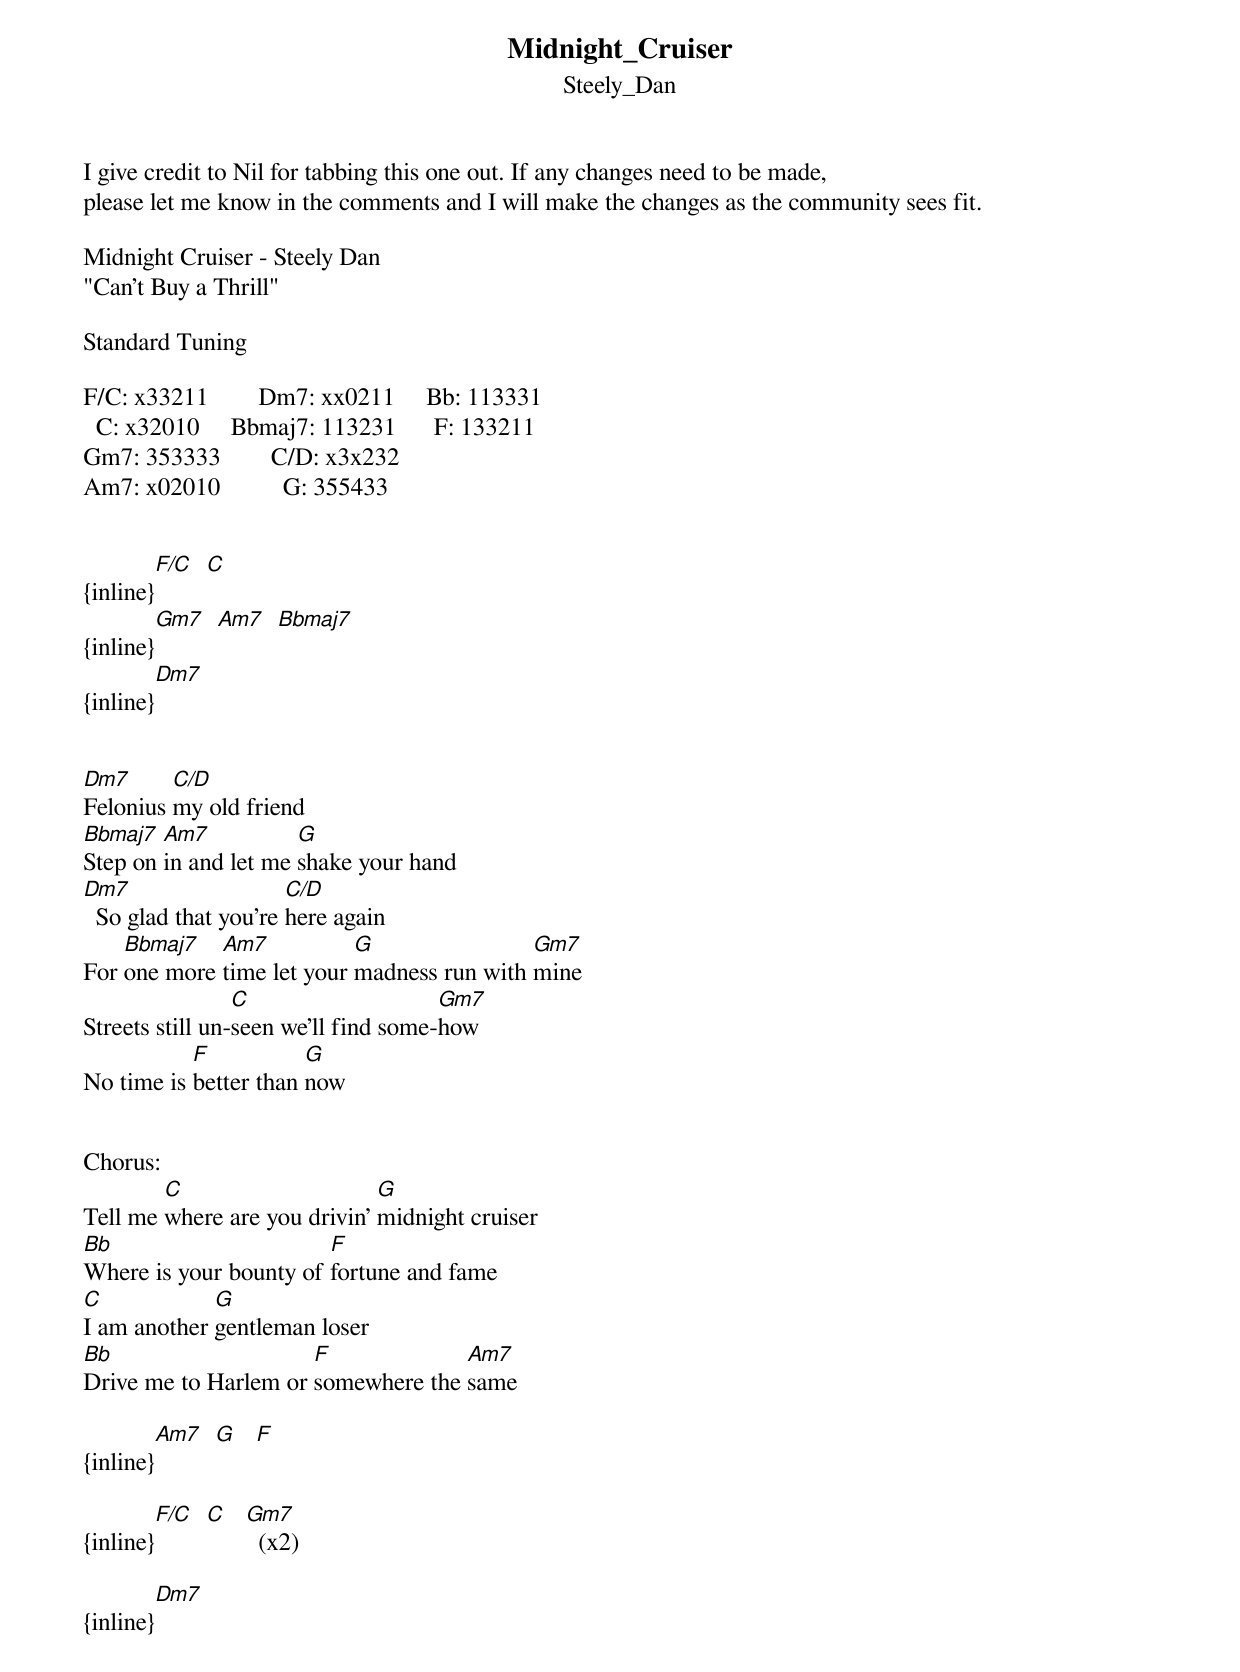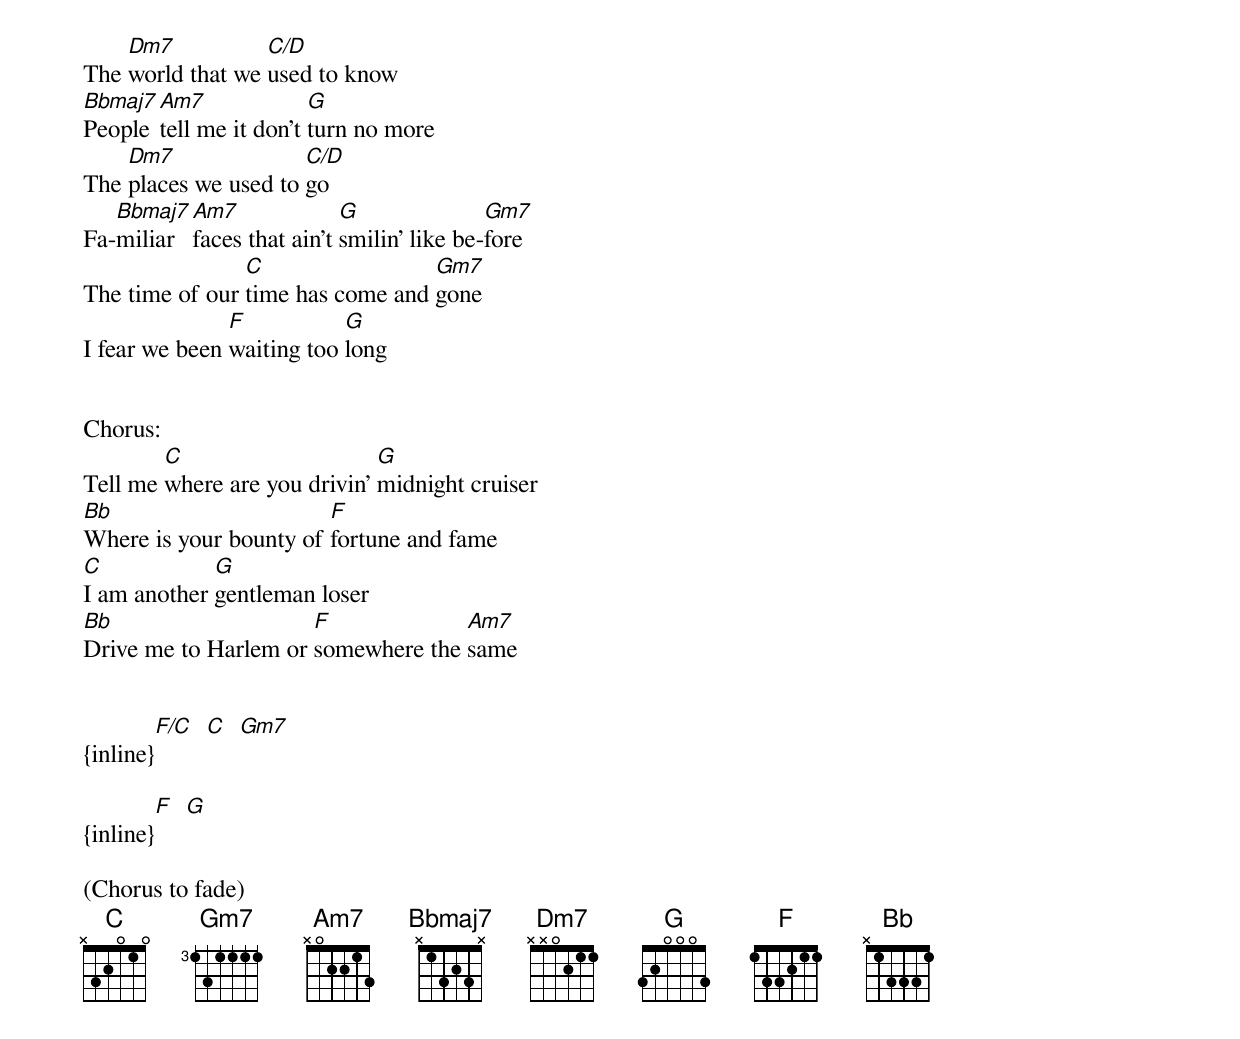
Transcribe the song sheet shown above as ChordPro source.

{t: Midnight_Cruiser}
{st: Steely_Dan}
I give credit to Nil for tabbing this one out. If any changes need to be made,
please let me know in the comments and I will make the changes as the community sees fit.

Midnight Cruiser - Steely Dan
"Can't Buy a Thrill"

Standard Tuning

F/C: x33211        Dm7: xx0211     Bb: 113331
  C: x32010     Bbmaj7: 113231      F: 133211
Gm7: 353333        C/D: x3x232
Am7: x02010          G: 355433


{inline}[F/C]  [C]
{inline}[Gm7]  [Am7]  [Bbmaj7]
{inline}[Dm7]


[Dm7]Felonius [C/D]my old friend
[Bbmaj7]Step on [Am7]in and let me [G]shake your hand
[Dm7]  So glad that you're [C/D]here again
For [Bbmaj7]one more [Am7]time let your [G]madness run with [Gm7]mine
Streets still un-[C]seen we'll find some-[Gm7]how
No time is [F]better than [G]now


Chorus:
Tell me [C]where are you drivin' [G]midnight cruiser
[Bb]Where is your bounty of [F]fortune and fame
[C]I am another [G]gentleman loser
[Bb]Drive me to Harlem or [F]somewhere the [Am7]same

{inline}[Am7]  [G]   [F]

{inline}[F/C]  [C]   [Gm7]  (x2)

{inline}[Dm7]

The [Dm7]world that we [C/D]used to know
[Bbmaj7]People [Am7]tell me it don't [G]turn no more
The [Dm7]places we used to [C/D]go
Fa-[Bbmaj7]miliar [Am7]faces that ain't [G]smilin' like be-[Gm7]fore
The time of our [C]time has come and [Gm7]gone
I fear we been [F]waiting too [G]long


Chorus:
Tell me [C]where are you drivin' [G]midnight cruiser
[Bb]Where is your bounty of [F]fortune and fame
[C]I am another [G]gentleman loser
[Bb]Drive me to Harlem or [F]somewhere the [Am7]same


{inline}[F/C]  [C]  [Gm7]

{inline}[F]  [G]

(Chorus to fade)
